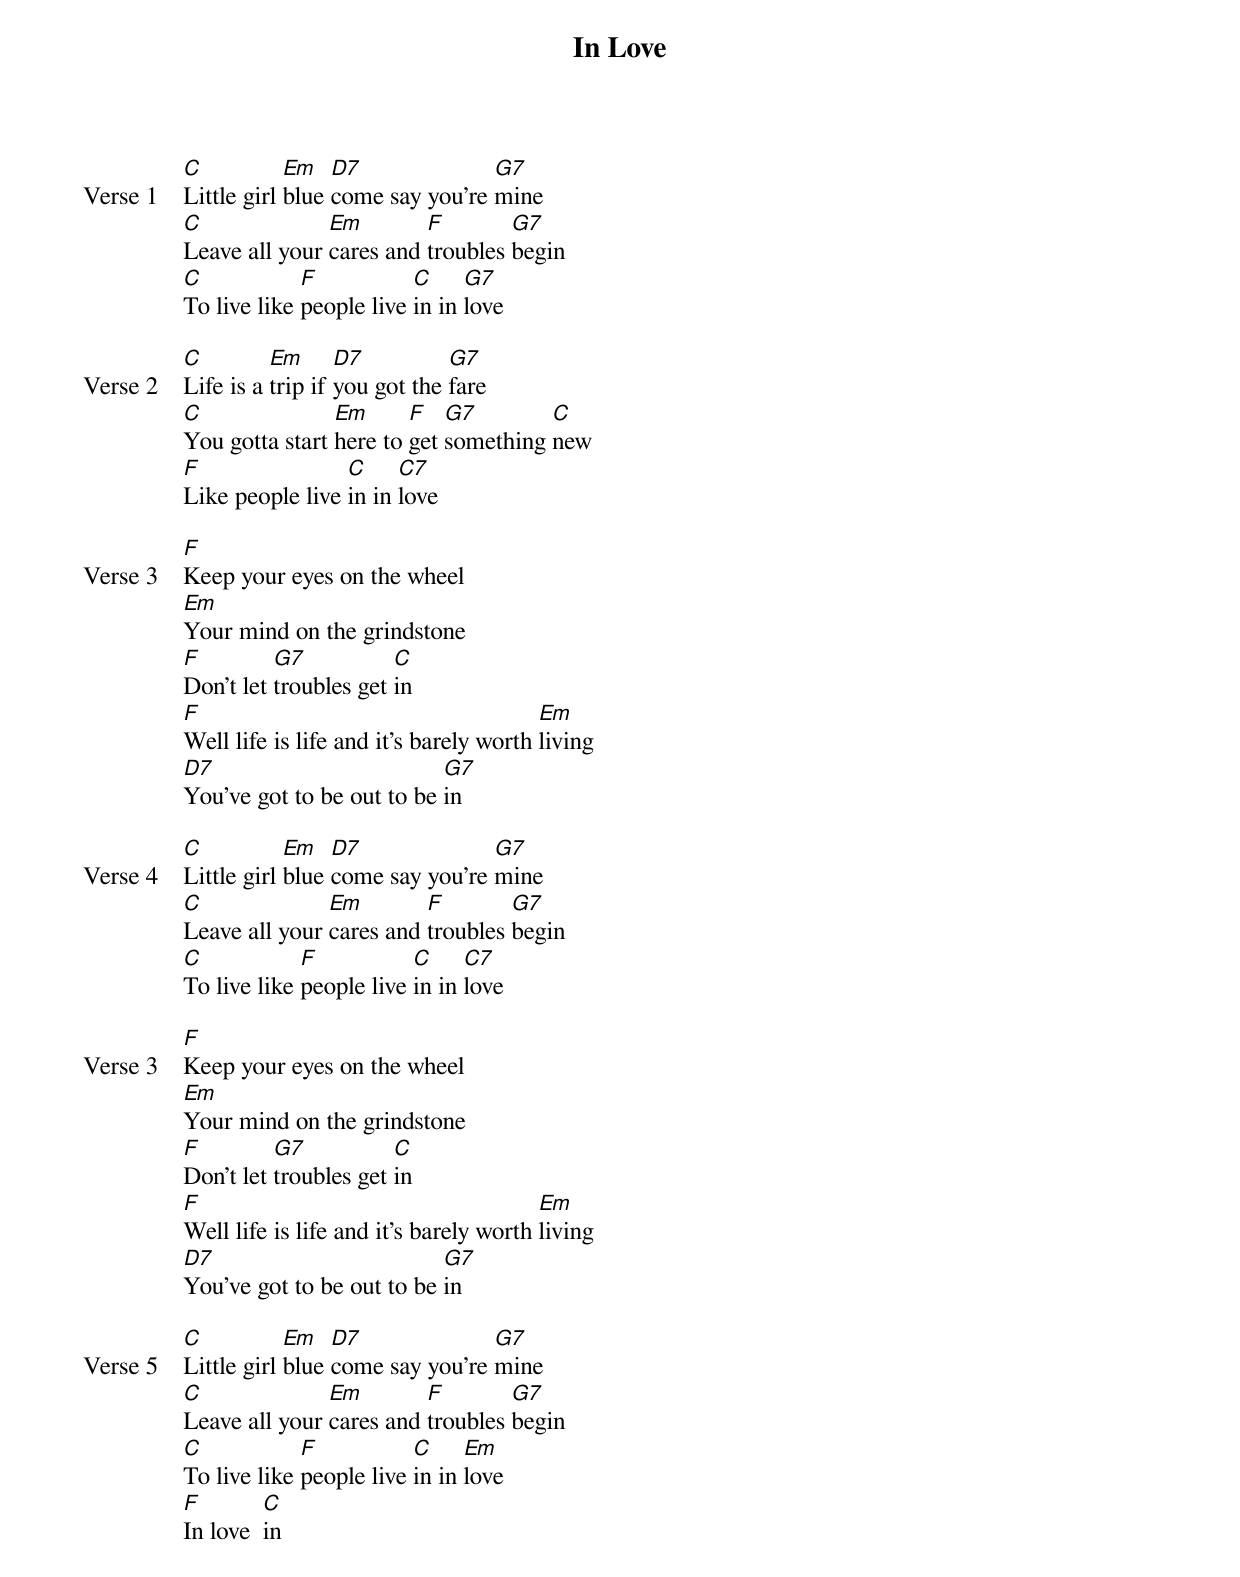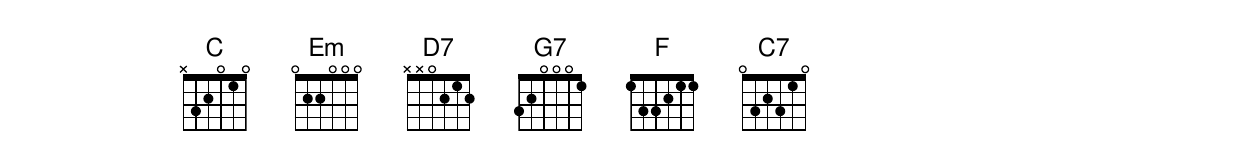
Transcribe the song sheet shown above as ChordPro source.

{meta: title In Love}
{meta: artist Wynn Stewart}
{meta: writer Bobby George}

{start_of_verse: Verse 1}
[C]Little girl [Em]blue [D7]come say you're [G7]mine
[C]Leave all your [Em]cares and [F]troubles [G7]begin
[C]To live like [F]people live [C]in in [G7]love
{end_of_verse}

{start_of_verse: Verse 2}
[C]Life is a [Em]trip if [D7]you got the [G7]fare
[C]You gotta start [Em]here to [F]get [G7]something [C]new
[F]Like people live [C]in in [C7]love
{end_of_verse}

{start_of_verse: Verse 3}
[F]Keep your eyes on the wheel
[Em]Your mind on the grindstone
[F]Don't let [G7]troubles get [C]in
[F]Well life is life and it's barely worth [Em]living
[D7]You've got to be out to be [G7]in
{end_of_verse}

{start_of_verse: Verse 4}
[C]Little girl [Em]blue [D7]come say you're [G7]mine
[C]Leave all your [Em]cares and [F]troubles [G7]begin
[C]To live like [F]people live [C]in in [C7]love
{end_of_verse}

{start_of_verse: Verse 3}
[F]Keep your eyes on the wheel
[Em]Your mind on the grindstone
[F]Don't let [G7]troubles get [C]in
[F]Well life is life and it's barely worth [Em]living
[D7]You've got to be out to be [G7]in
{end_of_verse}

{start_of_verse: Verse 5}
[C]Little girl [Em]blue [D7]come say you're [G7]mine
[C]Leave all your [Em]cares and [F]troubles [G7]begin
[C]To live like [F]people live [C]in in [Em]love
[F]In love  [C]in
{end_of_verse}
